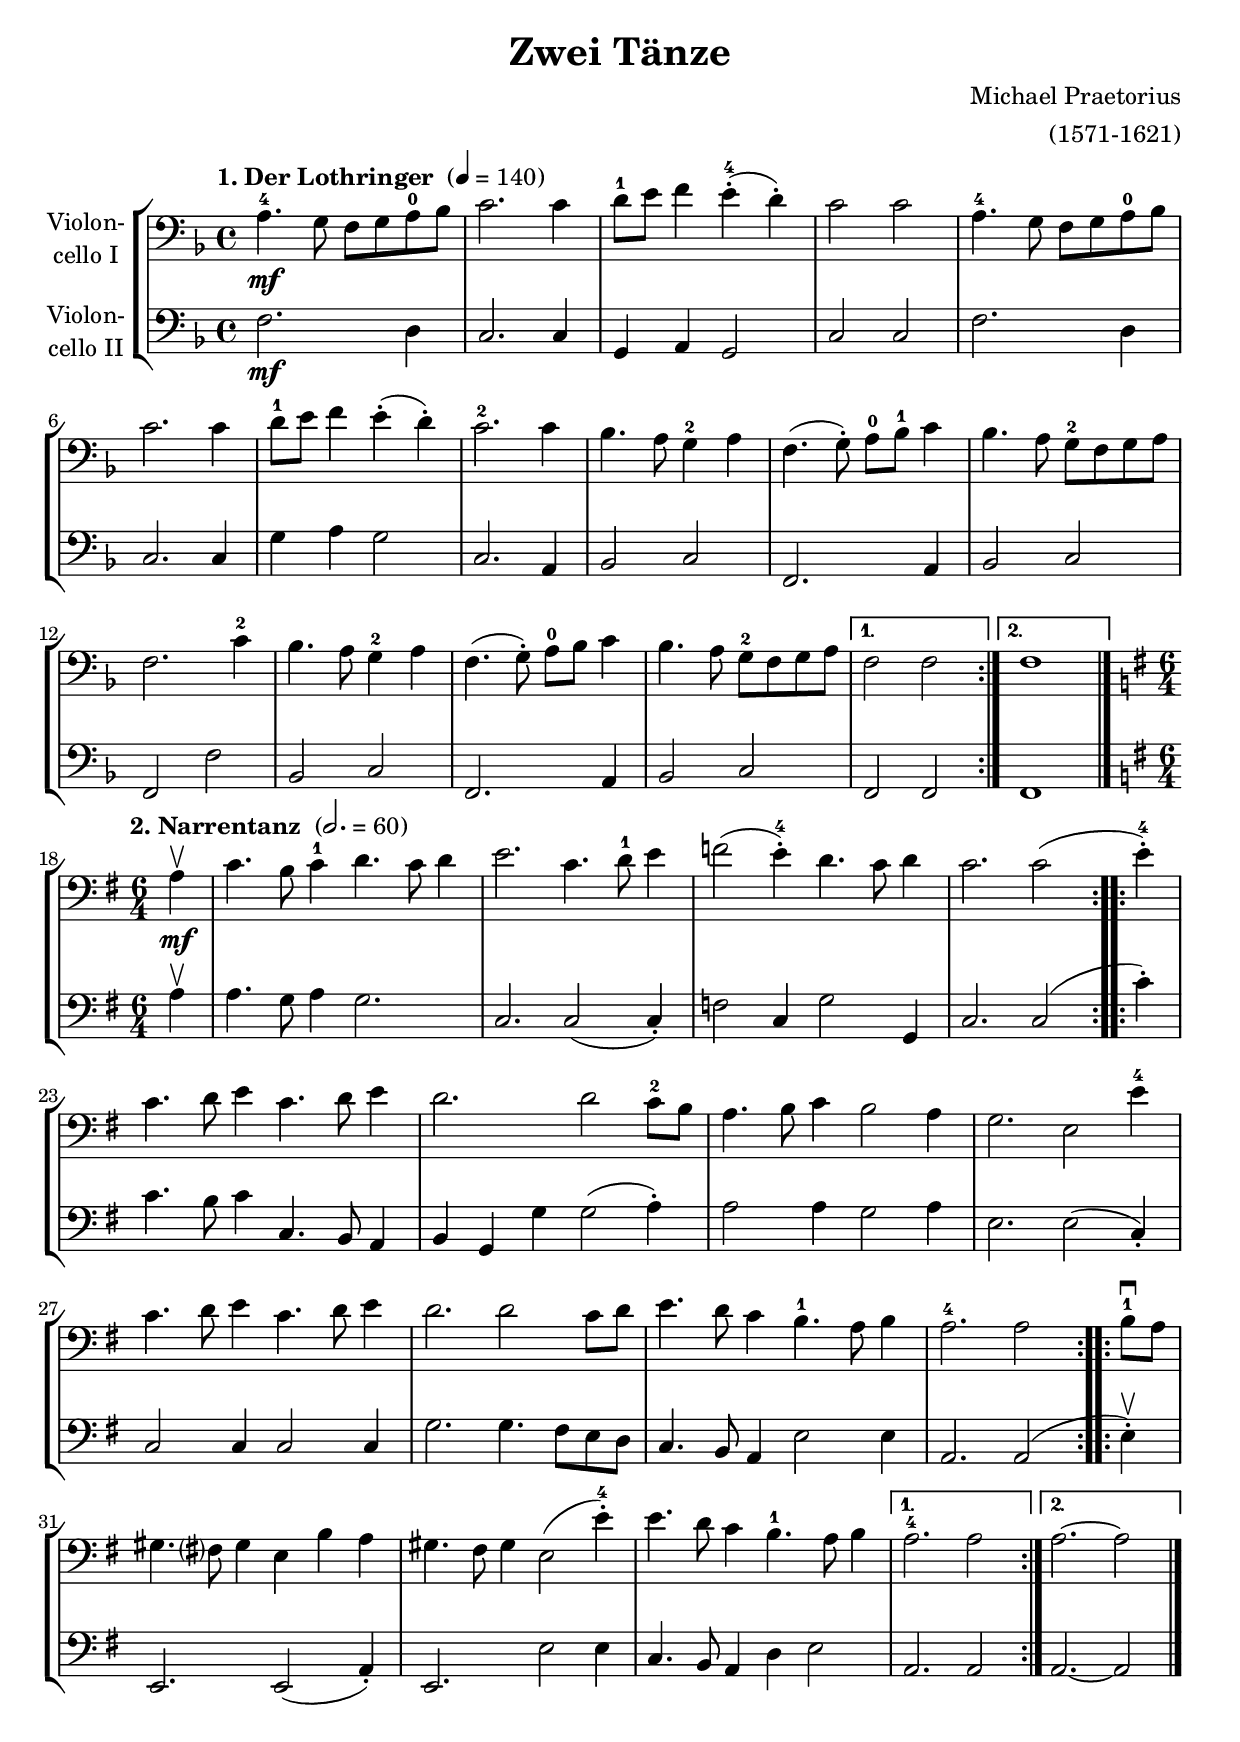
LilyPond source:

\version "2.18.2"
\include "deutsch.ly"
  
#(set-global-staff-size 21)

\header {
  title     = "Zwei Tänze"
  composer  = "Michael Praetorius"
  arranger  = "(1571-1621)"
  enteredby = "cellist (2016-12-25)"
%  piece     = "()"
}

voiceconsts = {
  \clef "bass"
% \numericTimeSignature
  \compressFullBarRests
}

%minstr = "harpsichord"
mihi = "string ensemble 1"
%minstr = "accordion"
miba = "bassoon"
milo = "drawbar organ"

introa = {        \tempo "1. Der Lothringer " 4=140 \time 4/4 \key f \major }
introb = { \break \tempo "2. Narrentanz "    2.=60  \time 6/4 \key e \minor }

va = \relative c' {
  \voiceconsts

  \introa
  \repeat volta 2 {
    a4.-4\mf g8 f g a-0 b
    c2. c4
    d8-1 e f4 e(-.-4 d)-.
    c2 c
    a4.-4 g8 f g a-0 b

    c2. c4
    d8-1 e f4 e(-. d)-.
    c2.-2 c4
    b4. a8 g4-2 a
    f4.( g8)-. a-0 b-1 c4
    b4. a8 g-2 f g a

    f2. c'4-2
    b4. a8 g4-2 a
    f4.( g8)-. a-0 b c4
    b4. a8 g-2 f g a
  }
  \alternative {
    { f2 f }
    { f1 }
  } \bar "|."

  \introb
  \repeat volta 2 {
    \partial 4 a4\upbow\mf
    c4. h8 c4-1 d4. c8 d4
    e2. c4. d8-1 e4
    f2( e4)-.-4 d4. c8 d4
    c2. c2(
  }
  \repeat volta 2 {
    e4)-.-4
    c4. d8 e4 c4. d8 e4

    d2. d2 c8-2 h
    a4. h8 c4 h2 a4
    g2. e2 e'4-4
    c4. d8 e4 c4. d8 e4
    d2. d2 c8 d
    e4. d8 c4 h4.-1 a8 h4

    a2.-4 a2
  }
  \repeat volta 2 {
    h8\downbow-1 a
    gis4. fis?8 gis4 e h' a
    gis4. fis8 gis4 e2( e'4)-.-4
    e4. d8 c4 h4.-1 a8 h4
  }
  \alternative {
    { a2.-4 a2 }
    { a2.~ a2 }
  } \bar "|."
}

vb = \relative c {
  \voiceconsts

  \introa
  \repeat volta 2 {
    f2.\mf d4
    c2. c4
    g a g2
    c c
    f2. d4

    c2. c4
    g' a g2
    c,2. a4
    b2 c
    f,2. a4
    b2 c

    f, f'
    b, c
    f,2. a4
    b2 c
  }
  \alternative {
    { f, f }
    { f1 }
  } \bar "|."

  \introb
  \repeat volta 2 {
    \partial 4 a'4\upbow
    a4. g8 a4 g2.
    c, c2( c4)-.
    f2 c4 g'2 g,4
    c2. c2(
  }
  \repeat volta 2 {
    c'4)-.
    c4. h8 c4 c,4. h8 a4

    h g g' g2( a4)-.
    a2 a4 g2 a4
    e2. e2( c4)-.
    c2 c4 c2 c4
    g'2. g4. fis8 e d
    c4. h8 a4 e'2 e4

    a,2. a2(
  }
  \repeat volta 2 {
    e'4)-.\upbow
    e,2. e2( a4)-.
    e2.
    e'2 e4
    c4. h8 a4 d e2
  }
  \alternative {
    { a,2. a2 }
    { a2.~ a2 }
  } \bar "|."
}


music = \new StaffGroup <<
      \new Staff {
	\set Staff.midiInstrument = \miba
	\set Staff.instrumentName = \markup \center-column { "Violon-" "cello I" }
	\transpose c c { \va }
      }

      \new Staff {
	\set Staff.midiInstrument = \miba
	\set Staff.instrumentName = \markup \center-column { "Violon-" "cello II" }
	\transpose c c { \vb }
      }
>>

\book {
  \score {
    \music
    \layout {}
  }

  \score {
    \unfoldRepeats \music

    \midi {
      \context {
        \Score
      }
    }
  }
}
